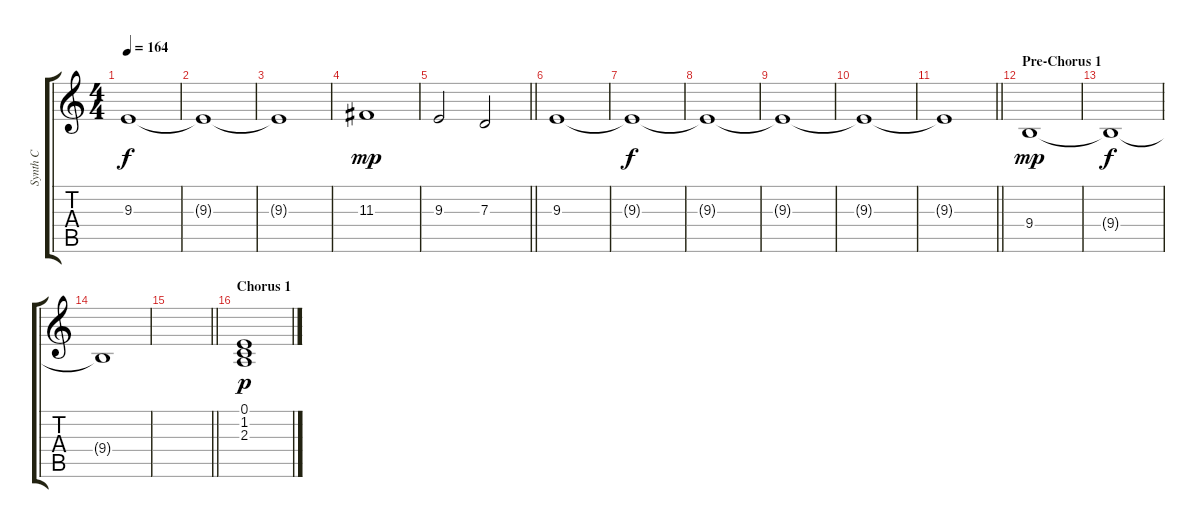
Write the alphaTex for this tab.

\track ("Synth C" "Synth C") {instrument pad2warm}
\staff {score tabs}
\tuning (E4 B3 G3 D3 A2 E2) {hide}
\ts (4 4)
\tempo 164
\clef g2
\ks c
9.3{t}.1{dy f} |
9.3{t}.1 |
9.3{t}.1 |
11.3.1{dy mp} |
\barLineRight lightlight
9.3.2 7.3.2 |
9.3.1 |
9.3{t}.1{dy f} |
9.3{t}.1 |
9.3{t}.1 |
9.3{t}.1 |
\barLineRight lightlight
9.3{t}.1 |
\section ("" "Pre-Chorus 1")
9.4.1{dy mp} |
9.4{t}.1{dy f} |
9.4{t}.1 |
\barLineRight lightlight
|
\section ("" "Chorus 1")
(0.1 1.2 2.3).1{dy p}
